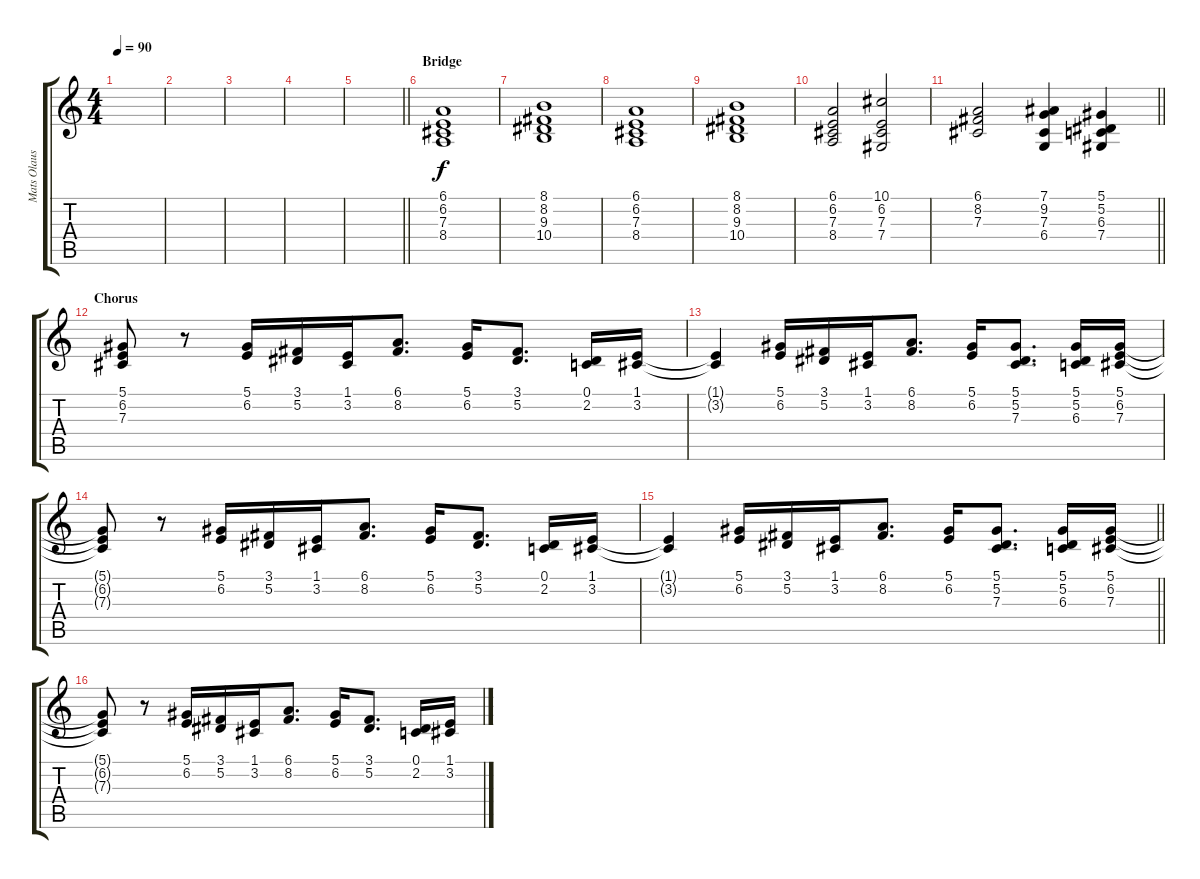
\track ("Mats Olausson" "Mats Olaus") {instrument stringensemble1}
\staff {score tabs}
\tuning (Eb4 Bb3 Gb3 Db3 Ab2 Eb2) {hide}
\ts (4 4)
\tempo 90
\clef g2
\ks c
|
|
|
|
\barLineRight lightlight
|
\section ("" "Bridge")
(6.1 6.2 7.3 8.4).1 |
(8.1 8.2 9.3 10.4).1 |
(6.1 6.2 7.3 8.4).1 |
(8.1 8.2 9.3 10.4).1 |
(6.1 6.2 7.3 8.4).2 (10.1 6.2 7.3 7.4).2 |
\barLineRight lightlight
(6.1 8.2 7.3).2 (7.1 9.2 7.3 6.4).4 (5.1 5.2 6.3 7.4).4 |
\section ("" "Chorus")
(5.1 6.2 7.3).8 r.8 (5.1 6.2).16 (3.1 5.2).16 (1.1 3.2).16 (6.1 8.2).8{d} (5.1 6.2).16 (3.1 5.2).8{d} (0.1 2.2).16 (1.1 3.2).16 |
(1.1{t} 3.2{t}).4 (5.1 6.2).16 (3.1 5.2).16 (1.1 3.2).16 (6.1 8.2).8{d} (5.1 6.2).16 (5.1 5.2 7.3).8{d} (5.1 5.2 6.3).16 (5.1 6.2 7.3).16 |
(5.1{t} 6.2{t} 7.3{t}).8 r.8 (5.1 6.2).16 (3.1 5.2).16 (1.1 3.2).16 (6.1 8.2).8{d} (5.1 6.2).16 (3.1 5.2).8{d} (0.1 2.2).16 (1.1 3.2).16 |
\barLineRight lightlight
(1.1{t} 3.2{t}).4 (5.1 6.2).16 (3.1 5.2).16 (1.1 3.2).16 (6.1 8.2).8{d} (5.1 6.2).16 (5.1 5.2 7.3).8{d} (5.1 5.2 6.3).16 (5.1 6.2 7.3).16 |
(5.1{t} 6.2{t} 7.3{t}).8 r.8 (5.1 6.2).16 (3.1 5.2).16 (1.1 3.2).16 (6.1 8.2).8{d} (5.1 6.2).16 (3.1 5.2).8{d} (0.1 2.2).16 (1.1 3.2).16
